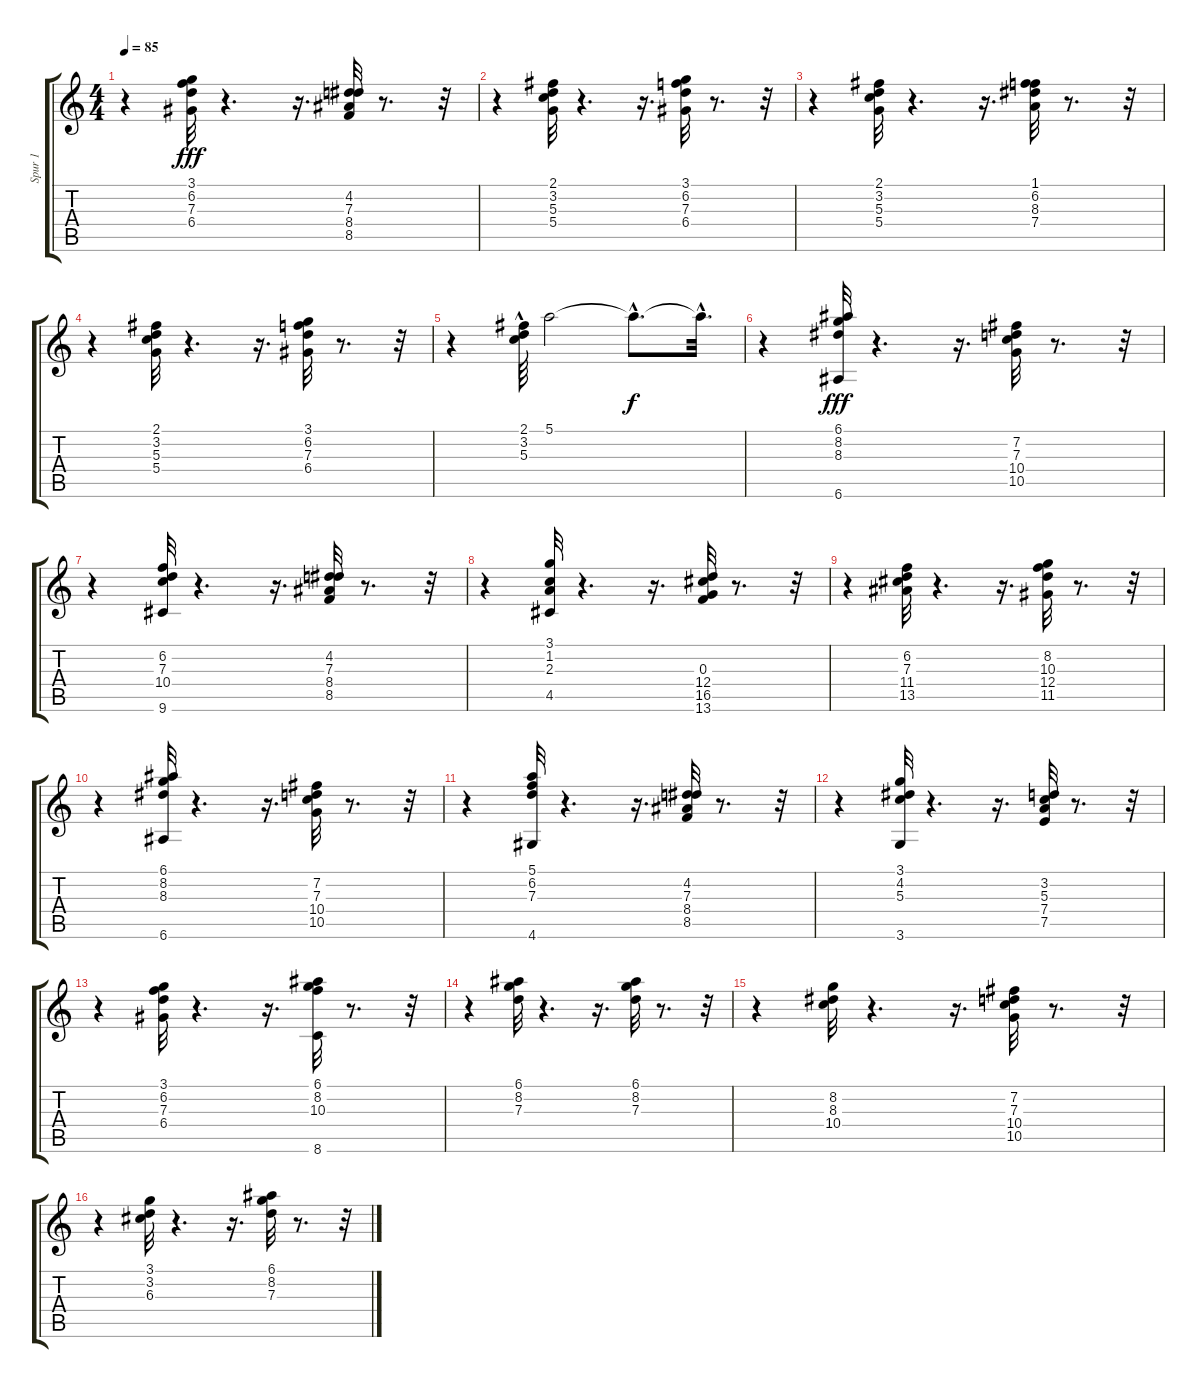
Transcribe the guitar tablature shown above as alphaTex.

\track ("Spur 1" "Spur 1") {instrument electricguitarclean}
\staff {score tabs}
\tuning (E4 B3 G3 D3 A2 E2) {hide}
\ts (4 4)
\tempo 85
\clef g2
\ks c
r.4{dy fff} (3.1 6.2 7.3 6.4).32 r.4{d} r.16{d} (4.2 7.3 8.4 8.5).32 r.8{d} r.32 |
r.4 (2.1 3.2 5.3 5.4).32 r.4{d} r.16{d} (3.1 6.2 7.3 6.4).32 r.8{d} r.32 |
r.4 (2.1 3.2 5.3 5.4).32 r.4{d} r.16{d} (1.1 6.2 8.3 7.4).32 r.8{d} r.32 |
r.4 (2.1 3.2 5.3 5.4).32 r.4{d} r.16{d} (3.1 6.2 7.3 6.4).32 r.8{d} r.32 |
r.4 (2.1 3.2 5.3{hac}).64 5.1.2 5.1{hac t}.8{d dy f} 5.1{hac t}.32{d} |
r.4 (6.1 8.2 8.3 6.6).32{dy fff} r.4{d} r.16{d} (7.2 7.3 10.4 10.5).32 r.8{d} r.32 |
r.4 (6.2 7.3 10.4 9.6).32 r.4{d} r.16{d} (4.2 7.3 8.4 8.5).32 r.8{d} r.32 |
r.4 (3.1 1.2 2.3 4.5).32 r.4{d} r.16{d} (0.3 12.4 16.5 13.6).32 r.8{d} r.32 |
r.4 (6.2 7.3 11.4 13.5).32 r.4{d} r.16{d} (8.2 10.3 12.4 11.5).32 r.8{d} r.32 |
r.4 (6.1 8.2 8.3 6.6).32 r.4{d} r.16{d} (7.2 7.3 10.4 10.5).32 r.8{d} r.32 |
r.4 (5.1 6.2 7.3 4.6).32 r.4{d} r.16{d} (4.2 7.3 8.4 8.5).32 r.8{d} r.32 |
r.4 (3.1 4.2 5.3 3.6).32 r.4{d} r.16{d} (3.2 5.3 7.4 7.5).32 r.8{d} r.32 |
r.4 (3.1 6.2 7.3 6.4).32 r.4{d} r.16{d} (6.1 8.2 10.3 8.6).32 r.8{d} r.32 |
r.4 (6.1 8.2 7.3).32 r.4{d} r.16{d} (6.1 8.2 7.3).32 r.8{d} r.32 |
r.4 (8.2 8.3 10.4).32 r.4{d} r.16{d} (7.2 7.3 10.4 10.5).32 r.8{d} r.32 |
r.4 (3.1 3.2 6.3).32 r.4{d} r.16{d} (6.1 8.2 7.3).32 r.8{d} r.32
